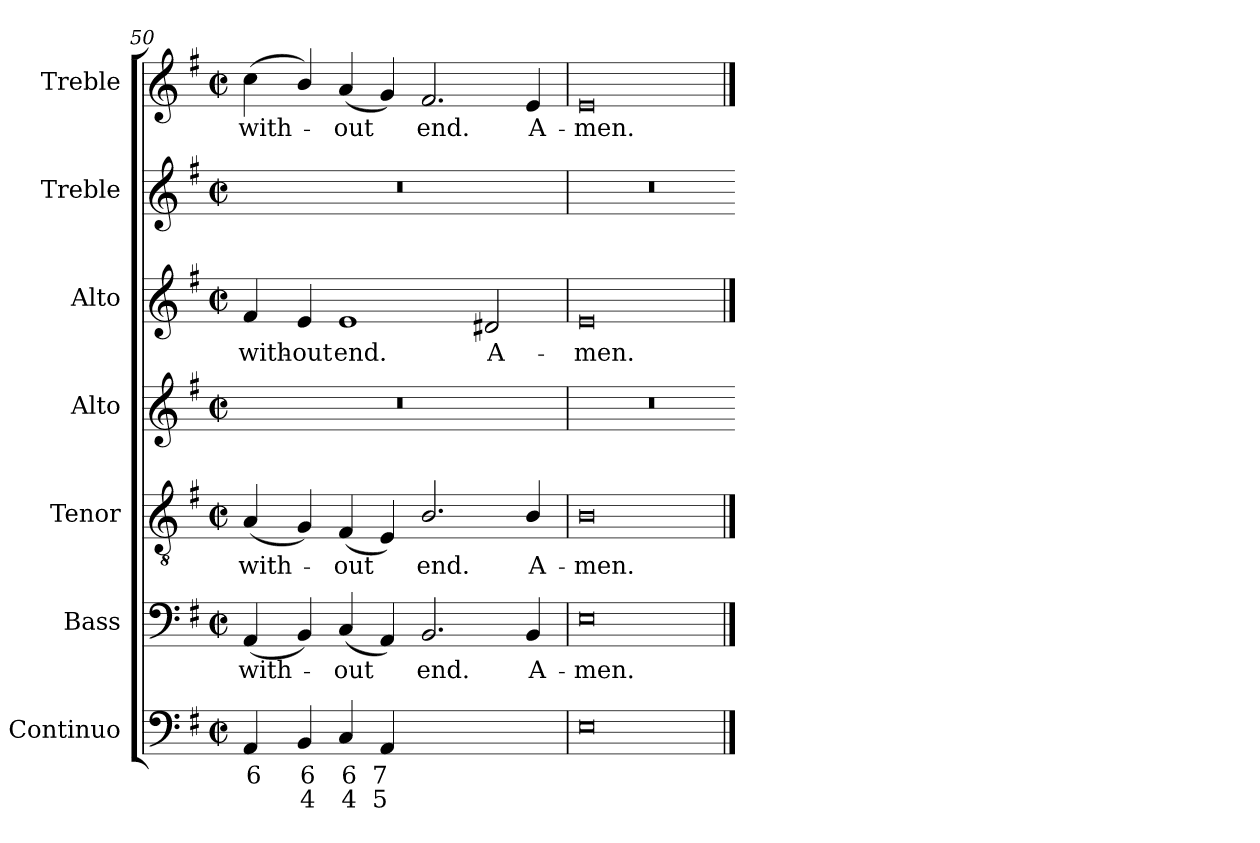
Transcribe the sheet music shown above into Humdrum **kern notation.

**kern	**text	**text	**kern	**text	**kern	**text	**kern	**kern	**text	**kern	**kern	**text
*part7	*part7	*part7	*part6	*part6	*part5	*part5	*part4	*part3	*part3	*part2	*part1	*part1
*staff7	*staff7	*staff7	*staff6	*staff6	*staff5	*staff5	*staff4	*staff3	*staff3	*staff2	*staff1	*staff1
*I"Continuo	*	*	*I"Bass	*	*I"Tenor	*	*I"Alto	*I"Alto	*	*I"Treble	*I"Treble	*
*	*	*	*I'B	*	*I'T	*	*I'A	*I'A	*	*	*	*
*clefF4	*	*	*clefF4	*	*clefGv2	*	*clefG2	*clefG2	*	*clefG2	*clefG2	*
*k[f#]	*	*	*k[f#]	*	*k[f#]	*	*k[f#]	*k[f#]	*	*k[f#]	*k[f#]	*
*G:	*	*	*G:	*	*G:	*	*G:	*G:	*	*G:	*G:	*
*M4/2	*	*	*M4/2	*	*M4/2	*	*M4/2	*M4/2	*	*M4/2	*M4/2	*
*met(c|)	*	*	*met(c|)	*	*met(c|)	*	*met(c|)	*met(c|)	*	*met(c|)	*met(c|)	*
=50	=50	=50	=50	=50	=50	=50	=50	=50	=50	=50	=50	=50
!	!LO:LY:b	!	!	!LO:LY:b	!	!LO:LY:b	!	!	!LO:LY:b	!	!	!LO:LY:b
4AA	6	.	(<4AA	with-	(<4A	with-	0r	4f#	with-	0r	(<4cc	with-
!	!LO:LY:b	!LO:LY:b	!	!	!	!	!	!	!LO:LY:b	!	!	!
4BB	6	4	4BB)	.	4G)	.	.	4e	-out	.	4b/)	.
!	!LO:LY:b	!LO:LY:b	!	!LO:LY:b	!	!LO:LY:b	!	!	!LO:LY:b	!	!	!LO:LY:b
4C	6	4	(<4C	out	(<4F#	out	.	1e	end.	.	(<4a	out
!	!LO:LY:b	!LO:LY:b	!	!	!	!	!	!	!	!	!	!
4AA	7	5	4AA)	.	4E)	.	.	.	.	.	4g)	.
!	!LO:LY:b	!	!	!LO:LY:b	!	!LO:LY:b	!	!	!	!	!	!LO:LY:b
[2BByy	4	.	2.BB	end.	2.B/	end.	.	.	.	.	2.f#	end.
!	!LO:LY:b	!	!	!	!	!	!	!	!LO:LY:b	!	!	!
2BByy]	3	.	.	.	.	.	.	2d#X	A-	.	.	.
!	!	!	!	!LO:LY:b	!	!LO:LY:b	!	!	!	!	!	!LO:LY:b
.	.	.	4BB	A-	4B/	A-	.	.	.	.	4e	A-
=51	=51	=51	=51	=51	=51	=51	=51	=51	=51	=51	=51	=51
!	!	!	!	!LO:LY:b	!	!LO:LY:b	!	!	!LO:LY:b	!	!	!LO:LY:b
0E	.	.	0E	-men.	0B	-men.	0r	0e	-men.	0r	0e	-men.
==	==	==	==	==	==	==	=	==	==	=	==	==
*-	*-	*-	*-	*-	*-	*-	*-	*-	*-	*-	*-	*-
